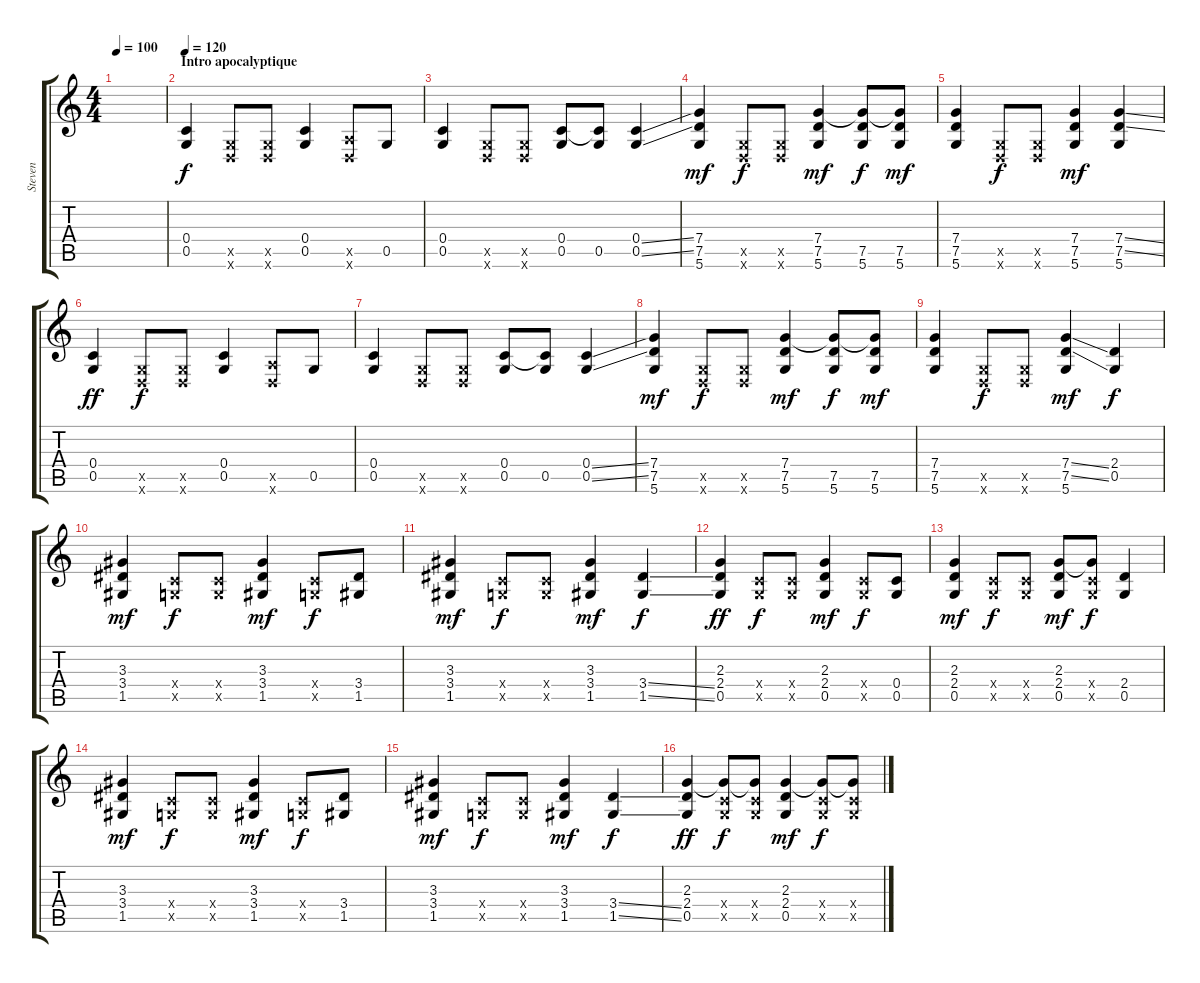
\track ("Steven" "Steven") {instrument overdrivenguitar}
\staff {score tabs}
\tuning (D4 A3 F3 C3 G2 D2) {hide}
\ts (4 4)
\tempo 100
\clef g2
\ks c
|
\section ("" "Intro apocalyptique")
\tempo 120
(0.4 0.5).4 (0.5{x} 0.6{x}).8 (0.5{x} 0.6{x}).8 (0.4 0.5).4 (2.5{x} 0.6{x}).8 0.5.8 |
(0.4 0.5).4 (0.5{x} 0.6{x}).8 (0.5{x} 0.6{x}).8 (0.4 0.5).8 (0.4{t} 0.5).8 (0.4{ss} 0.5{ss}).4 |
(7.4 7.5 5.6).4{dy mf} (0.5{x} 0.6{x}).8{dy f} (0.5{x} 0.6{x}).8 (7.4 7.5 5.6).4{dy mf} (7.4{t} 7.5 5.6).8{dy f} (7.4{t} 7.5 5.6).8{dy mf} |
(7.4 7.5 5.6).4 (0.5{x} 0.6{x}).8{dy f} (0.5{x} 0.6{x}).8 (7.4 7.5 5.6).4{dy mf} (7.4{ss} 7.5{ss} 5.6).4 |
(0.4 0.5).4{dy ff} (0.5{x} 0.6{x}).8{dy f} (0.5{x} 0.6{x}).8 (0.4 0.5).4 (2.5{x} 0.6{x}).8 0.5.8 |
(0.4 0.5).4 (0.5{x} 0.6{x}).8 (0.5{x} 0.6{x}).8 (0.4 0.5).8 (0.4{t} 0.5).8 (0.4{ss} 0.5{ss}).4 |
(7.4 7.5 5.6).4{dy mf} (0.5{x} 0.6{x}).8{dy f} (0.5{x} 0.6{x}).8 (7.4 7.5 5.6).4{dy mf} (7.4{t} 7.5 5.6).8{dy f} (7.4{t} 7.5 5.6).8{dy mf} |
(7.4 7.5 5.6).4 (0.5{x} 0.6{x}).8{dy f} (0.5{x} 0.6{x}).8 (7.4{ss} 7.5{ss} 5.6).4{dy mf} (2.4 0.5).4{dy f} |
(3.3 3.4 1.5).4{dy mf} (0.4{x} 0.5{x}).8{dy f} (0.4{x} 0.5{x}).8 (3.3 3.4 1.5).4{dy mf} (0.4{x} 0.5{x}).8{dy f} (3.4 1.5).8 |
(3.3 3.4 1.5).4{dy mf} (0.4{x} 0.5{x}).8{dy f} (0.4{x} 0.5{x}).8 (3.3 3.4 1.5).4{dy mf} (3.4{ss} 1.5{ss}).4{dy f} |
(2.3 2.4 0.5).4{dy ff} (0.4{x} 0.5{x}).8{dy f} (0.4{x} 0.5{x}).8 (2.3 2.4 0.5).4{dy mf} (0.4{x} 0.5{x}).8{dy f} (0.4 0.5).8 |
(2.3 2.4 0.5).4{dy mf} (0.4{x} 0.5{x}).8{dy f} (0.4{x} 0.5{x}).8 (2.3 2.4 0.5).8{dy mf} (2.3{t} 0.4{x} 0.5{x}).8{dy f} (2.4 0.5).4 |
(3.3 3.4 1.5).4{dy mf} (0.4{x} 0.5{x}).8{dy f} (0.4{x} 0.5{x}).8 (3.3 3.4 1.5).4{dy mf} (0.4{x} 0.5{x}).8{dy f} (3.4 1.5).8 |
(3.3 3.4 1.5).4{dy mf} (0.4{x} 0.5{x}).8{dy f} (0.4{x} 0.5{x}).8 (3.3 3.4 1.5).4{dy mf} (3.4{ss} 1.5{ss}).4{dy f} |
(2.3 2.4 0.5).4{dy ff} (2.3{t} 0.4{x} 0.5{x}).8{dy f} (2.3{t} 0.4{x} 0.5{x}).8 (2.3 2.4 0.5).4{dy mf} (2.3{t} 0.4{x} 0.5{x}).8{dy f} (2.3{t} 0.4{x} 0.5{x}).8
